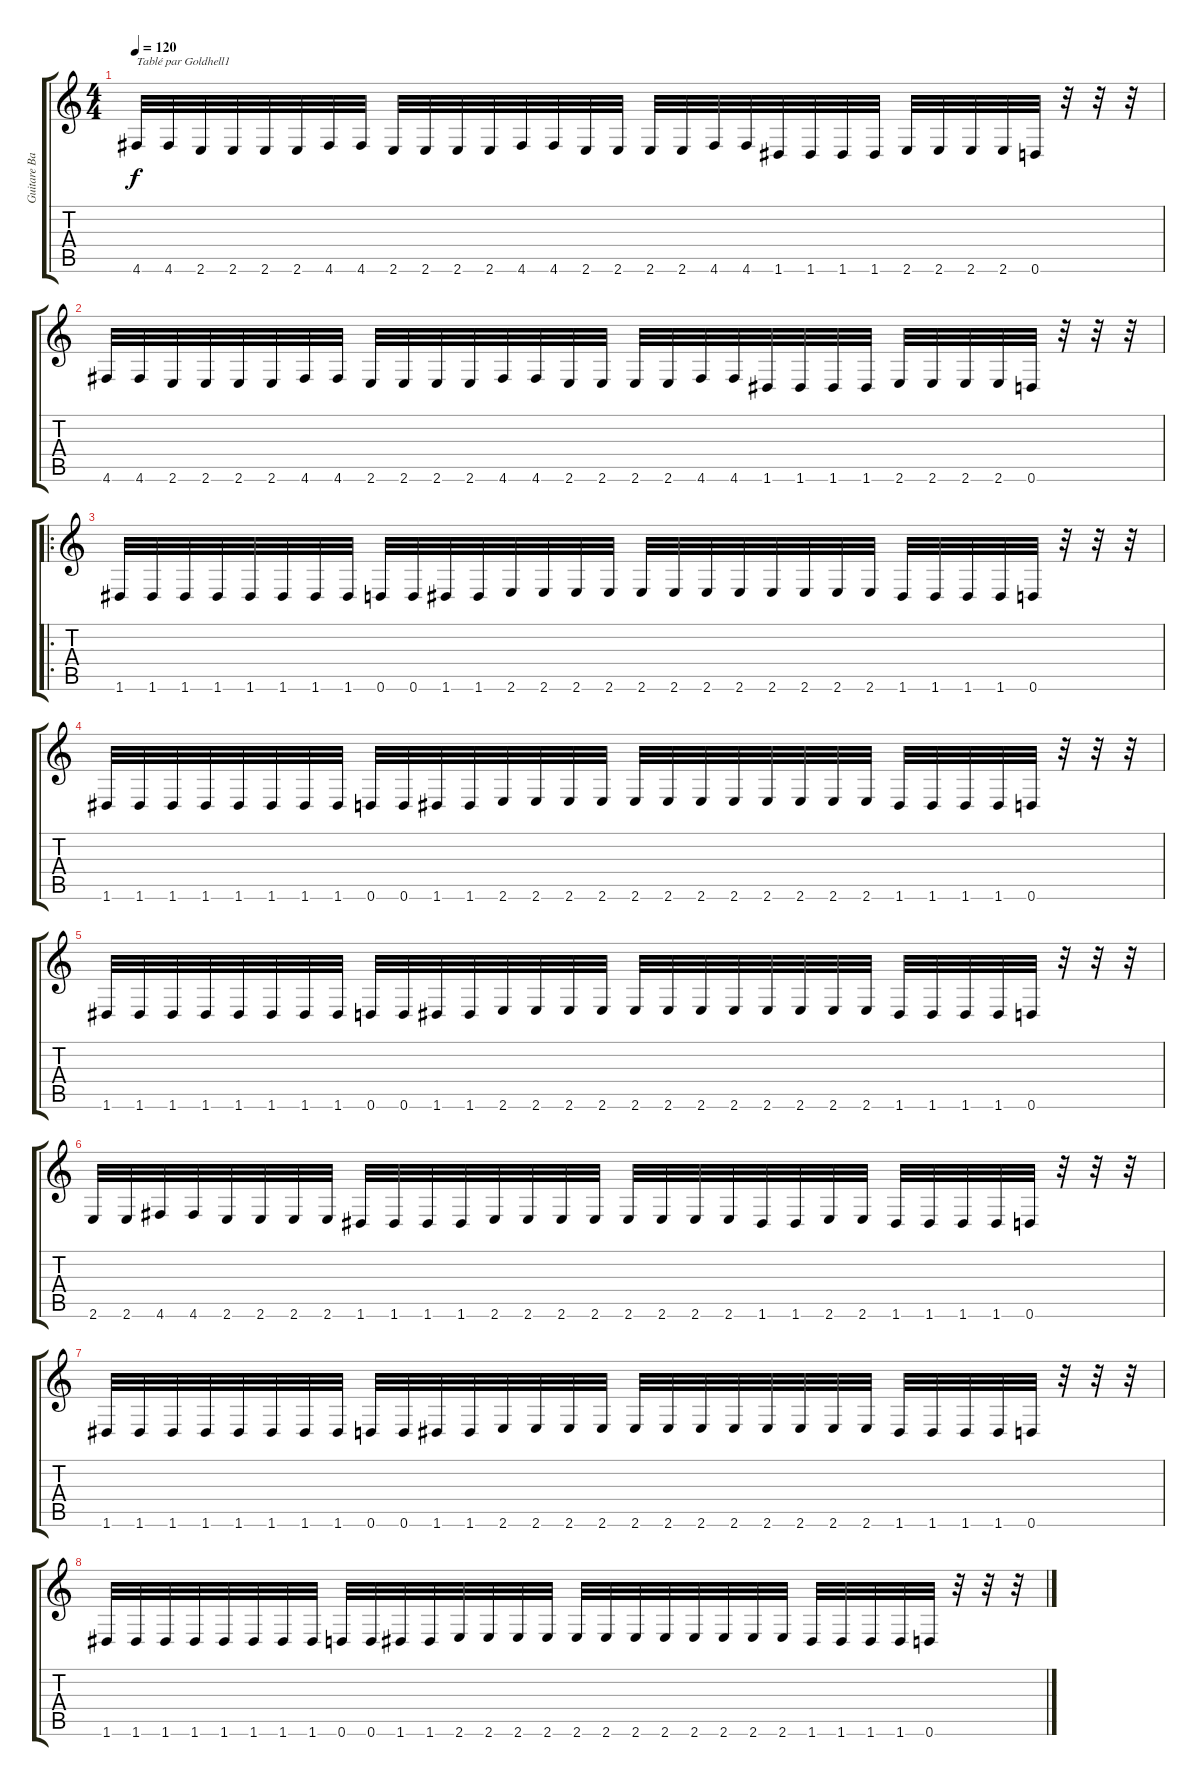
\track ("Guitare Basse" "Guitare Ba") {instrument electricbasspick}
\staff {score tabs}
\tuning (E4 B3 G3 D3 A2 D2) {hide}
\ts (4 4)
\tempo 120
\clef g2
\ks c
4.6.32{txt "Tablé par Goldhell1" dy f instrument electricbasspick} 4.6.32 2.6.32 2.6.32 2.6.32 2.6.32 4.6.32 4.6.32 2.6.32 2.6.32 2.6.32 2.6.32 4.6.32 4.6.32 2.6.32 2.6.32 2.6.32 2.6.32 4.6.32 4.6.32 1.6.32 1.6.32 1.6.32 1.6.32 2.6.32 2.6.32 2.6.32 2.6.32 0.6.32 r.32 r.32 r.32 |
4.6.32 4.6.32 2.6.32 2.6.32 2.6.32 2.6.32 4.6.32 4.6.32 2.6.32 2.6.32 2.6.32 2.6.32 4.6.32 4.6.32 2.6.32 2.6.32 2.6.32 2.6.32 4.6.32 4.6.32 1.6.32 1.6.32 1.6.32 1.6.32 2.6.32 2.6.32 2.6.32 2.6.32 0.6.32 r.32 r.32 r.32 |
\ro
1.6.32 1.6.32 1.6.32 1.6.32 1.6.32 1.6.32 1.6.32 1.6.32 0.6.32 0.6.32 1.6.32 1.6.32 2.6.32 2.6.32 2.6.32 2.6.32 2.6.32 2.6.32 2.6.32 2.6.32 2.6.32 2.6.32 2.6.32 2.6.32 1.6.32 1.6.32 1.6.32 1.6.32 0.6.32 r.32 r.32 r.32 |
1.6.32 1.6.32 1.6.32 1.6.32 1.6.32 1.6.32 1.6.32 1.6.32 0.6.32 0.6.32 1.6.32 1.6.32 2.6.32 2.6.32 2.6.32 2.6.32 2.6.32 2.6.32 2.6.32 2.6.32 2.6.32 2.6.32 2.6.32 2.6.32 1.6.32 1.6.32 1.6.32 1.6.32 0.6.32 r.32 r.32 r.32 |
1.6.32 1.6.32 1.6.32 1.6.32 1.6.32 1.6.32 1.6.32 1.6.32 0.6.32 0.6.32 1.6.32 1.6.32 2.6.32 2.6.32 2.6.32 2.6.32 2.6.32 2.6.32 2.6.32 2.6.32 2.6.32 2.6.32 2.6.32 2.6.32 1.6.32 1.6.32 1.6.32 1.6.32 0.6.32 r.32 r.32 r.32 |
2.6.32 2.6.32 4.6.32 4.6.32 2.6.32 2.6.32 2.6.32 2.6.32 1.6.32 1.6.32 1.6.32 1.6.32 2.6.32 2.6.32 2.6.32 2.6.32 2.6.32 2.6.32 2.6.32 2.6.32 1.6.32 1.6.32 2.6.32 2.6.32 1.6.32 1.6.32 1.6.32 1.6.32 0.6.32 r.32 r.32 r.32 |
1.6.32 1.6.32 1.6.32 1.6.32 1.6.32 1.6.32 1.6.32 1.6.32 0.6.32 0.6.32 1.6.32 1.6.32 2.6.32 2.6.32 2.6.32 2.6.32 2.6.32 2.6.32 2.6.32 2.6.32 2.6.32 2.6.32 2.6.32 2.6.32 1.6.32 1.6.32 1.6.32 1.6.32 0.6.32 r.32 r.32 r.32 |
1.6.32 1.6.32 1.6.32 1.6.32 1.6.32 1.6.32 1.6.32 1.6.32 0.6.32 0.6.32 1.6.32 1.6.32 2.6.32 2.6.32 2.6.32 2.6.32 2.6.32 2.6.32 2.6.32 2.6.32 2.6.32 2.6.32 2.6.32 2.6.32 1.6.32 1.6.32 1.6.32 1.6.32 0.6.32 r.32 r.32 r.32
